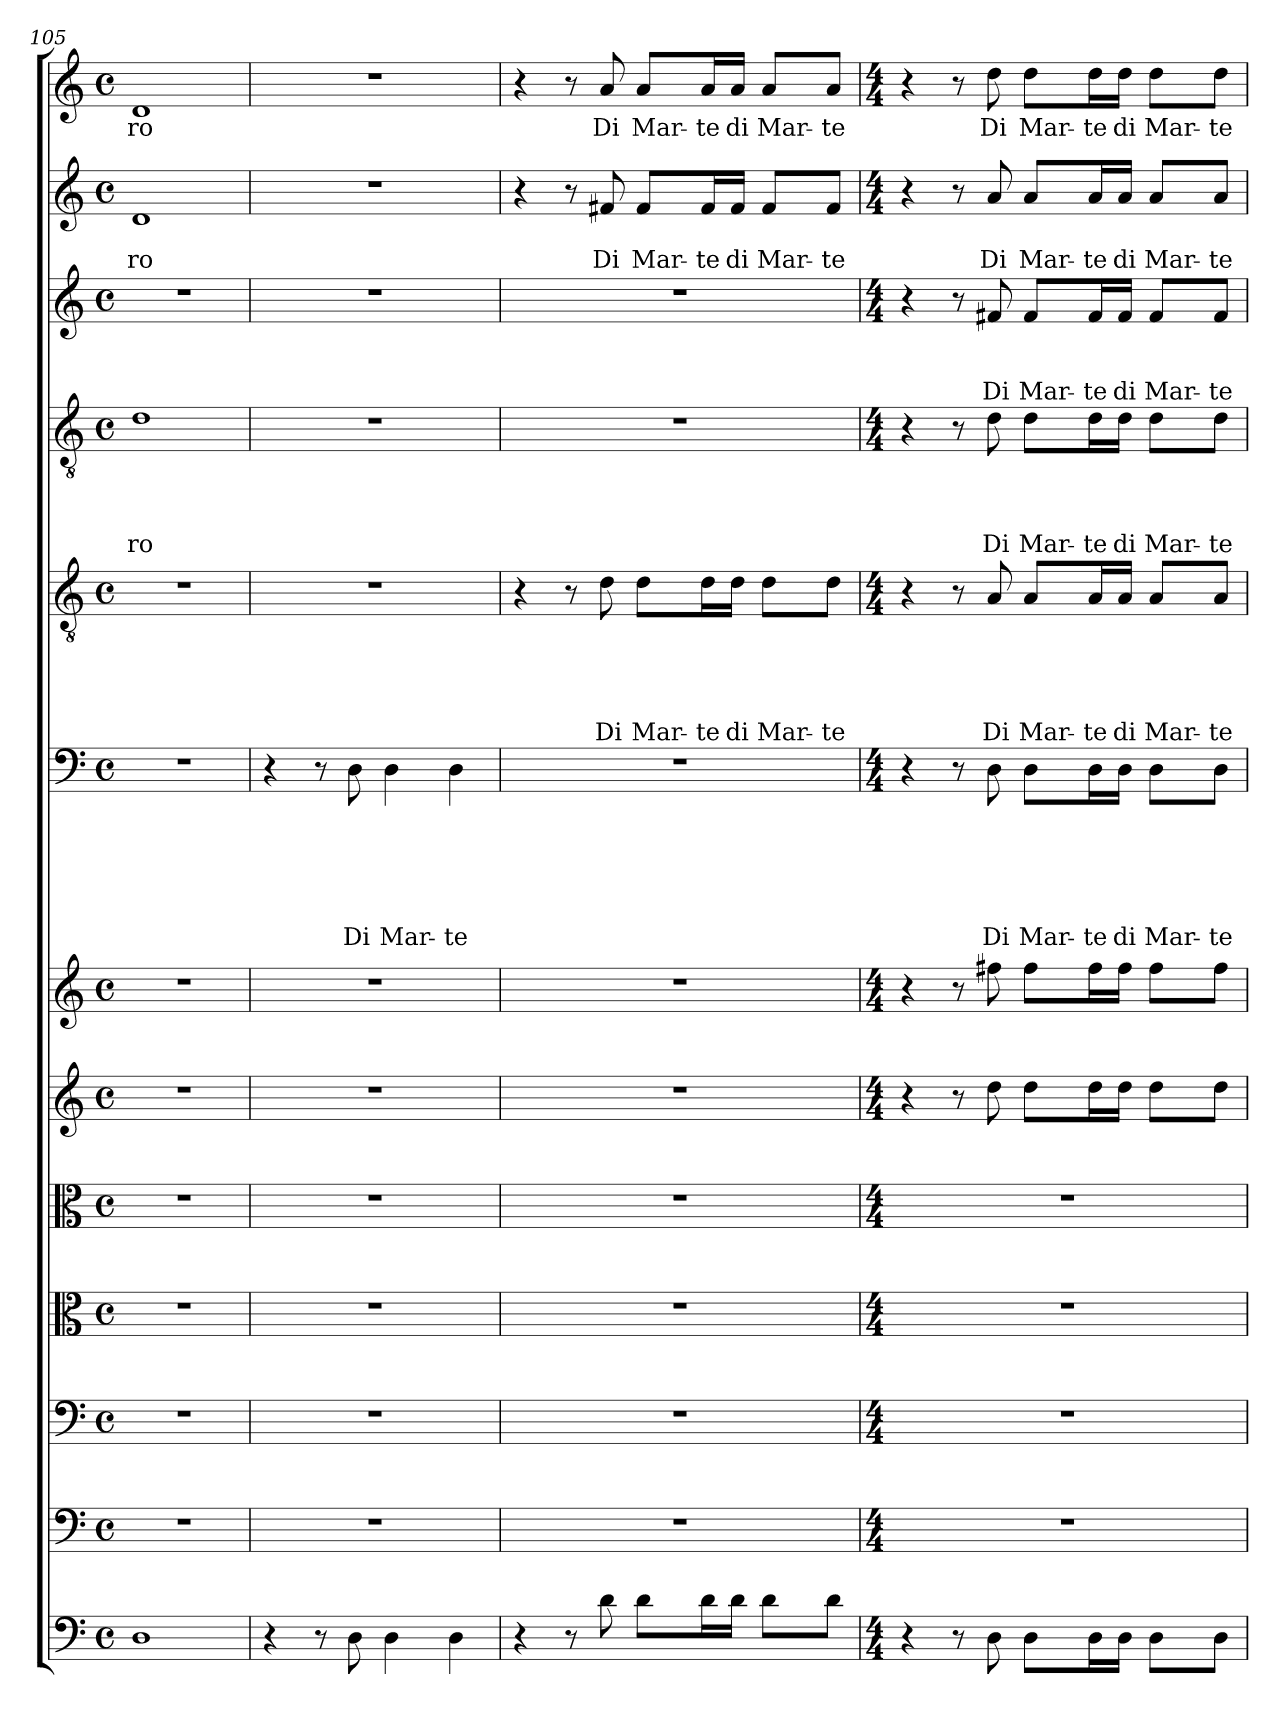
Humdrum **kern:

**kern	**kern	**kern	**kern	**kern	**kern	**kern	**kern	**text	**text	**text	**text	**text	**text	**kern	**text	**text	**text	**text	**text	**kern	**text	**text	**text	**text	**kern	**text	**text	**text	**kern	**text	**text	**kern	**text
*part13	*part12	*part11	*part10	*part9	*part8	*part7	*part6	*part6	*part6	*part6	*part6	*part6	*part6	*part5	*part5	*part5	*part5	*part5	*part5	*part4	*part4	*part4	*part4	*part4	*part3	*part3	*part3	*part3	*part2	*part2	*part2	*part1	*part1
*staff13	*staff12	*staff11	*staff10	*staff9	*staff8	*staff7	*staff6	*staff6	*staff6	*staff6	*staff6	*staff6	*staff6	*staff5	*staff5	*staff5	*staff5	*staff5	*staff5	*staff4	*staff4	*staff4	*staff4	*staff4	*staff3	*staff3	*staff3	*staff3	*staff2	*staff2	*staff2	*staff1	*staff1
*clefF4	*clefF4	*clefF4	*clefC3	*clefC3	*clefG2	*clefG2	*clefF4	*	*	*	*	*	*	*clefGv2	*	*	*	*	*	*clefGv2	*	*	*	*	*clefG2	*	*	*	*clefG2	*	*	*clefG2	*
*k[]	*k[]	*k[]	*k[]	*k[]	*k[]	*k[]	*k[]	*	*	*	*	*	*	*k[]	*	*	*	*	*	*k[]	*	*	*	*	*k[]	*	*	*	*k[]	*	*	*k[]	*
*C:	*C:	*C:	*C:	*C:	*C:	*C:	*C:	*	*	*	*	*	*	*C:	*	*	*	*	*	*C:	*	*	*	*	*C:	*	*	*	*C:	*	*	*C:	*
*M4/4	*M4/4	*M4/4	*M4/4	*M4/4	*M4/4	*M4/4	*M4/4	*	*	*	*	*	*	*M4/4	*	*	*	*	*	*M4/4	*	*	*	*	*M4/4	*	*	*	*M4/4	*	*	*M4/4	*
*met(c)	*met(c)	*met(c)	*met(c)	*met(c)	*met(c)	*met(c)	*met(c)	*	*	*	*	*	*	*met(c)	*	*	*	*	*	*met(c)	*	*	*	*	*met(c)	*	*	*	*met(c)	*	*	*met(c)	*
=105	=105	=105	=105	=105	=105	=105	=105	=105	=105	=105	=105	=105	=105	=105	=105	=105	=105	=105	=105	=105	=105	=105	=105	=105	=105	=105	=105	=105	=105	=105	=105	=105	=105
!	!	!	!	!	!	!	!	!	!	!	!	!	!	!	!	!	!	!	!	!	!	!	!	!LO:LY:b	!	!	!	!	!	!	!LO:LY:b	!	!LO:LY:b
1D	1r	1r	1r	1r	1r	1r	1r	.	.	.	.	.	.	1r	.	.	.	.	.	1d	.	.	.	-ro	1r	.	.	.	1d	.	-ro	1d	-ro
=106	=106	=106	=106	=106	=106	=106	=106	=106	=106	=106	=106	=106	=106	=106	=106	=106	=106	=106	=106	=106	=106	=106	=106	=106	=106	=106	=106	=106	=106	=106	=106	=106	=106
4r	1r	1r	1r	1r	1r	1r	4r	.	.	.	.	.	.	1r	.	.	.	.	.	1r	.	.	.	.	1r	.	.	.	1r	.	.	1r	.
8r	.	.	.	.	.	.	8r	.	.	.	.	.	.	.	.	.	.	.	.	.	.	.	.	.	.	.	.	.	.	.	.	.	.
!	!	!	!	!	!	!	!	!	!	!	!	!	!LO:LY:b	!	!	!	!	!	!	!	!	!	!	!	!	!	!	!	!	!	!	!	!
8D\	.	.	.	.	.	.	8D\	.	.	.	.	.	Di	.	.	.	.	.	.	.	.	.	.	.	.	.	.	.	.	.	.	.	.
!	!	!	!	!	!	!	!	!	!	!	!	!	!LO:LY:b	!	!	!	!	!	!	!	!	!	!	!	!	!	!	!	!	!	!	!	!
4D\	.	.	.	.	.	.	4D\	.	.	.	.	.	Mar-	.	.	.	.	.	.	.	.	.	.	.	.	.	.	.	.	.	.	.	.
!	!	!	!	!	!	!	!	!	!	!	!	!	!LO:LY:b	!	!	!	!	!	!	!	!	!	!	!	!	!	!	!	!	!	!	!	!
4D\	.	.	.	.	.	.	4D\	.	.	.	.	.	-te	.	.	.	.	.	.	.	.	.	.	.	.	.	.	.	.	.	.	.	.
=107	=107	=107	=107	=107	=107	=107	=107	=107	=107	=107	=107	=107	=107	=107	=107	=107	=107	=107	=107	=107	=107	=107	=107	=107	=107	=107	=107	=107	=107	=107	=107	=107	=107
4r	1r	1r	1r	1r	1r	1r	1r	.	.	.	.	.	.	4r	.	.	.	.	.	1r	.	.	.	.	1r	.	.	.	4r	.	.	4r	.
8r	.	.	.	.	.	.	.	.	.	.	.	.	.	8r	.	.	.	.	.	.	.	.	.	.	.	.	.	.	8r	.	.	8r	.
!	!	!	!	!	!	!	!	!	!	!	!	!	!	!	!	!	!	!	!LO:LY:b	!	!	!	!	!	!	!	!	!	!	!	!LO:LY:b	!	!LO:LY:b
8d\	.	.	.	.	.	.	.	.	.	.	.	.	.	8d\	.	.	.	.	Di	.	.	.	.	.	.	.	.	.	8f#X/	.	Di	8a/	Di
!	!	!	!	!	!	!	!	!	!	!	!	!	!	!	!	!	!	!	!LO:LY:b	!	!	!	!	!	!	!	!	!	!	!	!LO:LY:b	!	!LO:LY:b
8d\L	.	.	.	.	.	.	.	.	.	.	.	.	.	8d\L	.	.	.	.	Mar-	.	.	.	.	.	.	.	.	.	8f#/L	.	Mar-	8a/L	Mar-
!	!	!	!	!	!	!	!	!	!	!	!	!	!	!	!	!	!	!	!LO:LY:b	!	!	!	!	!	!	!	!	!	!	!	!LO:LY:b	!	!LO:LY:b
16d\L	.	.	.	.	.	.	.	.	.	.	.	.	.	16d\L	.	.	.	.	-te	.	.	.	.	.	.	.	.	.	16f#/L	.	-te	16a/L	-te
!	!	!	!	!	!	!	!	!	!	!	!	!	!	!	!	!	!	!	!LO:LY:b	!	!	!	!	!	!	!	!	!	!	!	!LO:LY:b	!	!LO:LY:b
16d\JJ	.	.	.	.	.	.	.	.	.	.	.	.	.	16d\JJ	.	.	.	.	di	.	.	.	.	.	.	.	.	.	16f#/JJ	.	di	16a/JJ	di
!	!	!	!	!	!	!	!	!	!	!	!	!	!	!	!	!	!	!	!LO:LY:b	!	!	!	!	!	!	!	!	!	!	!	!LO:LY:b	!	!LO:LY:b
8d\L	.	.	.	.	.	.	.	.	.	.	.	.	.	8d\L	.	.	.	.	Mar-	.	.	.	.	.	.	.	.	.	8f#/L	.	Mar-	8a/L	Mar-
!	!	!	!	!	!	!	!	!	!	!	!	!	!	!	!	!	!	!	!LO:LY:b	!	!	!	!	!	!	!	!	!	!	!	!LO:LY:b	!	!LO:LY:b
8d\J	.	.	.	.	.	.	.	.	.	.	.	.	.	8d\J	.	.	.	.	-te	.	.	.	.	.	.	.	.	.	8f#/J	.	-te	8a/J	-te
!!LO:PB:g=z
=108	=108	=108	=108	=108	=108	=108	=108	=108	=108	=108	=108	=108	=108	=108	=108	=108	=108	=108	=108	=108	=108	=108	=108	=108	=108	=108	=108	=108	=108	=108	=108	=108	=108
*M4/4	*M4/4	*M4/4	*M4/4	*M4/4	*M4/4	*M4/4	*M4/4	*	*	*	*	*	*	*M4/4	*	*	*	*	*	*M4/4	*	*	*	*	*M4/4	*	*	*	*M4/4	*	*	*M4/4	*
4r	1r	1r	1r	1r	4r	4r	4r	.	.	.	.	.	.	4r	.	.	.	.	.	4r	.	.	.	.	4r	.	.	.	4r	.	.	4r	.
8r	.	.	.	.	8r	8r	8r	.	.	.	.	.	.	8r	.	.	.	.	.	8r	.	.	.	.	8r	.	.	.	8r	.	.	8r	.
!	!	!	!	!	!	!	!	!	!	!	!	!	!LO:LY:b	!	!	!	!	!	!LO:LY:b	!	!	!	!	!LO:LY:b	!	!	!	!LO:LY:b	!	!	!LO:LY:b	!	!LO:LY:b
8D\	.	.	.	.	8dd\	8ff#X\	8D\	.	.	.	.	.	Di	8A/	.	.	.	.	Di	8d\	.	.	.	Di	8f#X/	.	.	Di	8a/	.	Di	8dd\	Di
!	!	!	!	!	!	!	!	!	!	!	!	!	!LO:LY:b	!	!	!	!	!	!LO:LY:b	!	!	!	!	!LO:LY:b	!	!	!	!LO:LY:b	!	!	!LO:LY:b	!	!LO:LY:b
8D\L	.	.	.	.	8dd\L	8ff#\L	8D\L	.	.	.	.	.	Mar-	8A/L	.	.	.	.	Mar-	8d\L	.	.	.	Mar-	8f#/L	.	.	Mar-	8a/L	.	Mar-	8dd\L	Mar-
!	!	!	!	!	!	!	!	!	!	!	!	!	!LO:LY:b	!	!	!	!	!	!LO:LY:b	!	!	!	!	!LO:LY:b	!	!	!	!LO:LY:b	!	!	!LO:LY:b	!	!LO:LY:b
16D\L	.	.	.	.	16dd\L	16ff#\L	16D\L	.	.	.	.	.	-te	16A/L	.	.	.	.	-te	16d\L	.	.	.	-te	16f#/L	.	.	-te	16a/L	.	-te	16dd\L	-te
!	!	!	!	!	!	!	!	!	!	!	!	!	!LO:LY:b	!	!	!	!	!	!LO:LY:b	!	!	!	!	!LO:LY:b	!	!	!	!LO:LY:b	!	!	!LO:LY:b	!	!LO:LY:b
16D\JJ	.	.	.	.	16dd\JJ	16ff#\JJ	16D\JJ	.	.	.	.	.	di	16A/JJ	.	.	.	.	di	16d\JJ	.	.	.	di	16f#/JJ	.	.	di	16a/JJ	.	di	16dd\JJ	di
!	!	!	!	!	!	!	!	!	!	!	!	!	!LO:LY:b	!	!	!	!	!	!LO:LY:b	!	!	!	!	!LO:LY:b	!	!	!	!LO:LY:b	!	!	!LO:LY:b	!	!LO:LY:b
8D\L	.	.	.	.	8dd\L	8ff#\L	8D\L	.	.	.	.	.	Mar-	8A/L	.	.	.	.	Mar-	8d\L	.	.	.	Mar-	8f#/L	.	.	Mar-	8a/L	.	Mar-	8dd\L	Mar-
!	!	!	!	!	!	!	!	!	!	!	!	!	!LO:LY:b	!	!	!	!	!	!LO:LY:b	!	!	!	!	!LO:LY:b	!	!	!	!LO:LY:b	!	!	!LO:LY:b	!	!LO:LY:b
8D\J	.	.	.	.	8dd\J	8ff#\J	8D\J	.	.	.	.	.	-te	8A/J	.	.	.	.	-te	8d\J	.	.	.	-te	8f#/J	.	.	-te	8a/J	.	-te	8dd\J	-te
=	=	=	=	=	=	=	=	=	=	=	=	=	=	=	=	=	=	=	=	=	=	=	=	=	=	=	=	=	=	=	=	=	=
*-	*-	*-	*-	*-	*-	*-	*-	*-	*-	*-	*-	*-	*-	*-	*-	*-	*-	*-	*-	*-	*-	*-	*-	*-	*-	*-	*-	*-	*-	*-	*-	*-	*-
